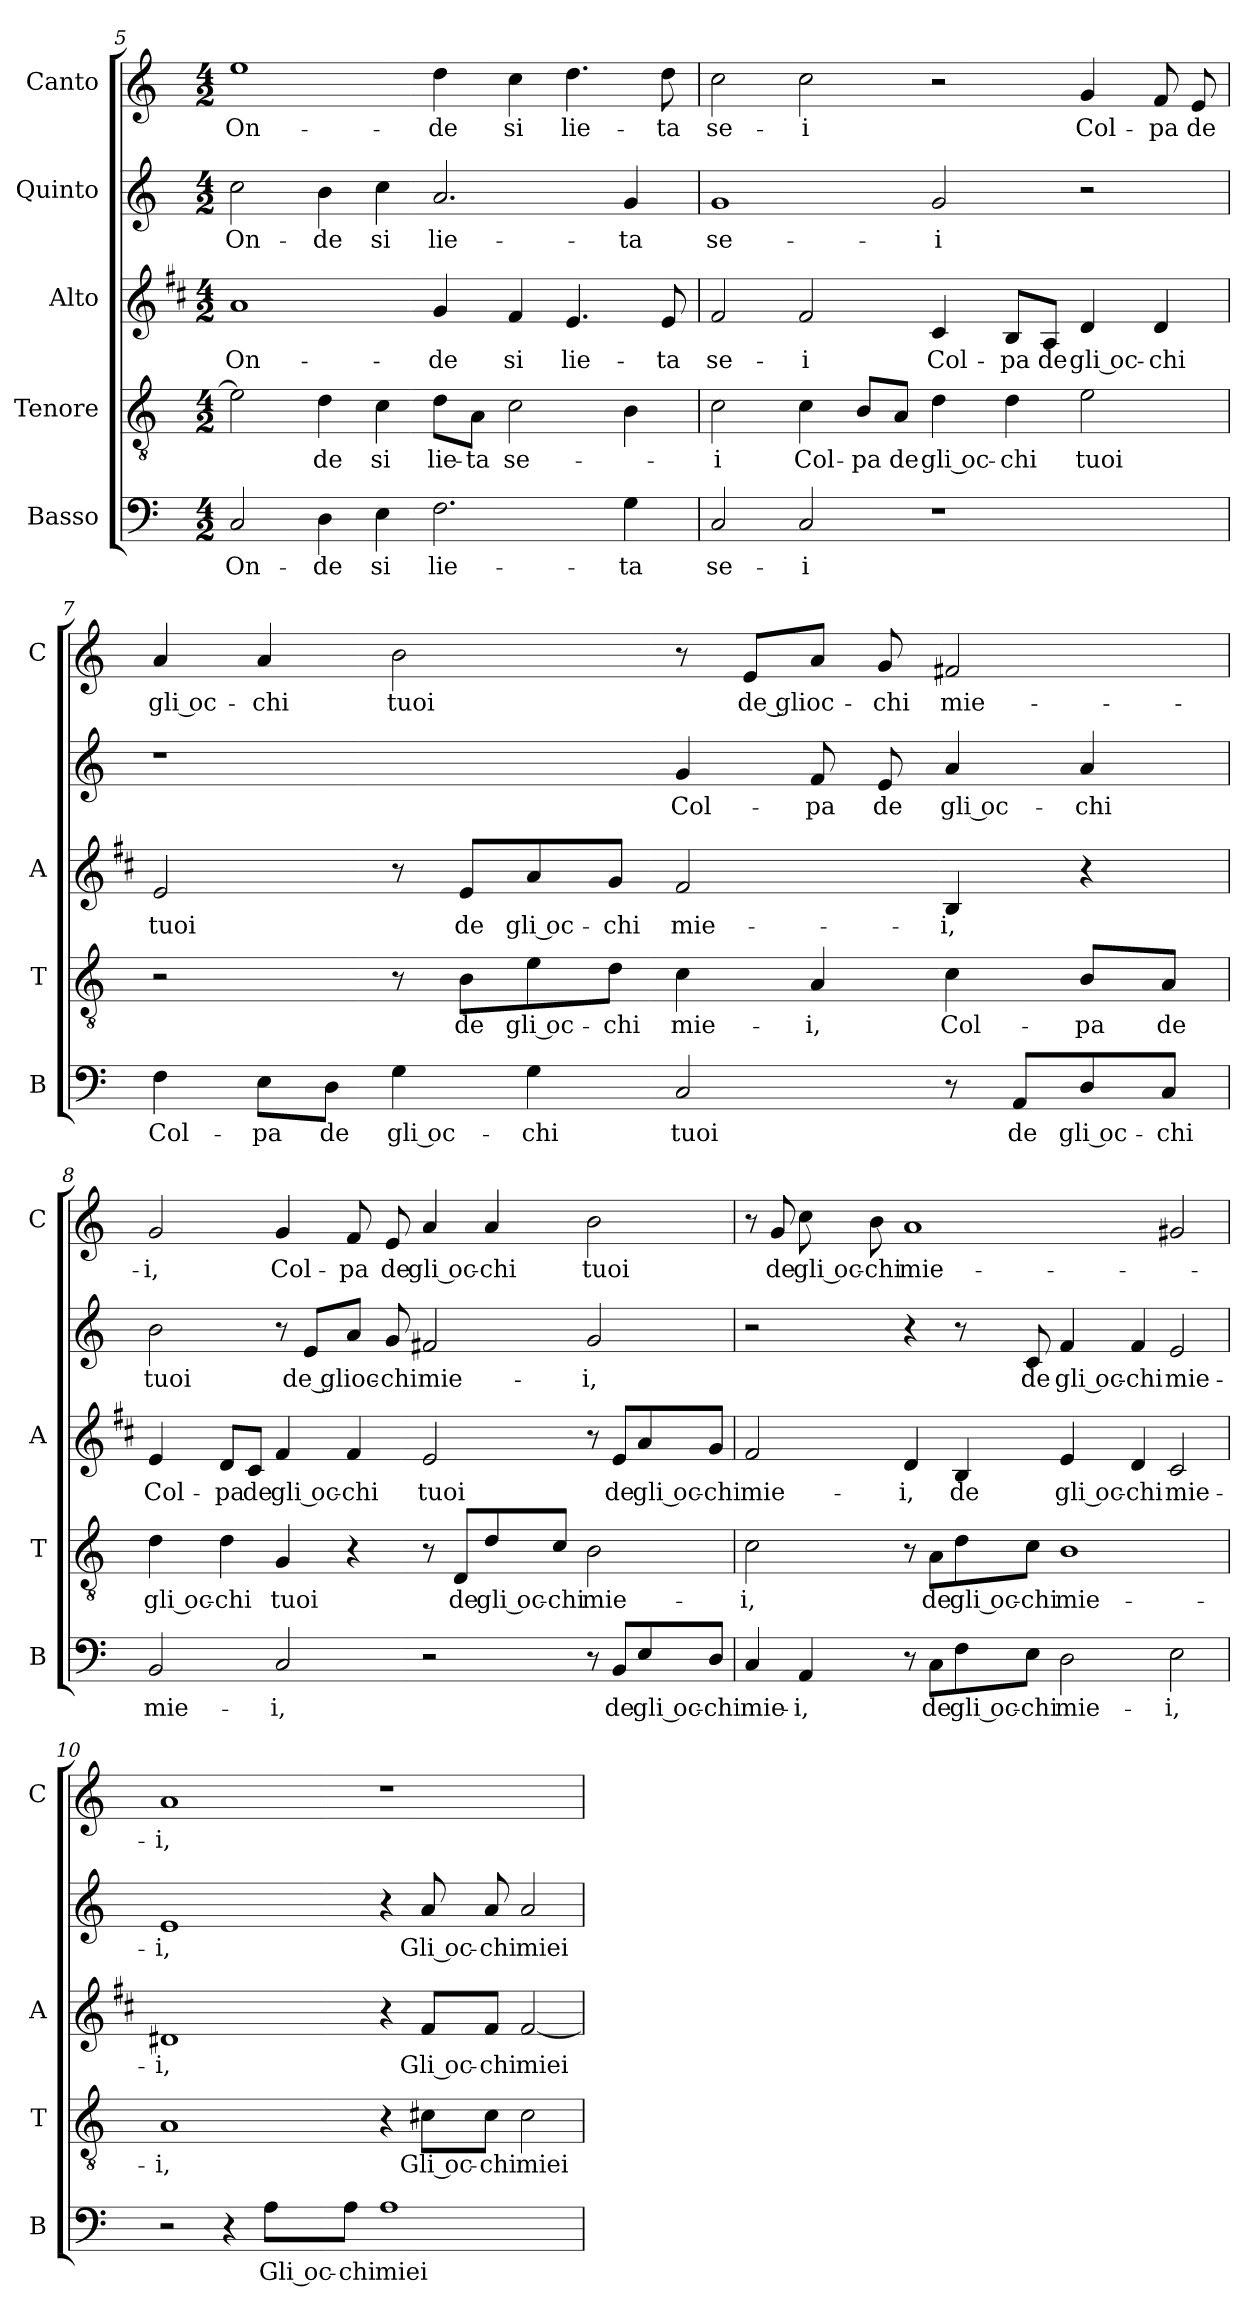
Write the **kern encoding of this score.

**kern	**text	**kern	**text	**kern	**text	**kern	**text	**kern	**text
*part5	*part5	*part4	*part4	*part3	*part3	*part2	*part2	*part1	*part1
*staff5	*staff5	*staff4	*staff4	*staff3	*staff3	*staff2	*staff2	*staff1	*staff1
*I"Basso	*	*I"Tenore	*	*I"Alto	*	*I"Quinto	*	*I"Canto	*
*I'B	*	*I'T	*	*I'A	*	*	*	*I'C	*
*clefF4	*	*clefGv2	*	*clefG2	*	*clefG2	*	*clefG2	*
*	*	*	*	*ITrd1c2	*	*	*	*	*
*k[]	*	*k[]	*	*k[]	*	*k[]	*	*k[]	*
*C:	*	*C:	*	*C:	*	*C:	*	*C:	*
*M4/2	*	*M4/2	*	*M4/2	*	*M4/2	*	*M4/2	*
=5	=5	=5	=5	=5	=5	=5	=5	=5	=5
!	!LO:LY:b	!	!	!	!LO:LY:b	!	!LO:LY:b	!	!LO:LY:b
2C/	On-	2e\]	.	1g	On-	2cc\	On-	1ee	On-
!	!LO:LY:b	!	!LO:LY:b	!	!	!	!LO:LY:b	!	!
4D\	-de	4d\	-de	.	.	4b\	-de	.	.
!	!LO:LY:b	!	!LO:LY:b	!	!	!	!LO:LY:b	!	!
4E\	si	4c\	si	.	.	4cc\	si	.	.
!	!LO:LY:b	!	!LO:LY:b	!	!LO:LY:b	!	!LO:LY:b	!	!LO:LY:b
2.F\	lie-	8d\L	lie-	4f/	-de	2.a/	lie-	4dd\	-de
!	!	!	!LO:LY:b	!	!	!	!	!	!
.	.	8A\J	-ta	.	.	.	.	.	.
!	!	!	!LO:LY:b	!	!LO:LY:b	!	!	!	!LO:LY:b
.	.	2c\	se-	4e/	si	.	.	4cc\	si
!	!	!	!	!	!LO:LY:b	!	!	!	!LO:LY:b
.	.	.	.	4.d/	lie-	.	.	4.dd\	lie-
!	!LO:LY:b	!	!	!	!	!	!LO:LY:b	!	!
4G\	-ta	4B\	.	.	.	4g/	-ta	.	.
!	!	!	!	!	!LO:LY:b	!	!	!	!LO:LY:b
.	.	.	.	8d/	-ta	.	.	8dd\	-ta
=6	=6	=6	=6	=6	=6	=6	=6	=6	=6
!	!LO:LY:b	!	!LO:LY:b	!	!LO:LY:b	!	!LO:LY:b	!	!LO:LY:b
2C/	se-	2c\	-i	2e/	se-	1g	se-	2cc\	se-
!	!LO:LY:b	!	!LO:LY:b	!	!LO:LY:b	!	!	!	!LO:LY:b
2C/	-i	4c\	Col-	2e/	-i	.	.	2cc\	-i
!	!	!	!LO:LY:b	!	!	!	!	!	!
.	.	8B/L	-pa	.	.	.	.	.	.
!	!	!	!LO:LY:b	!	!	!	!	!	!
.	.	8A/J	de	.	.	.	.	.	.
!	!	!	!LO:LY:b	!	!LO:LY:b	!	!LO:LY:b	!	!
1r	.	4d\	gli oc-	4B/	Col-	2g/	-i	2r	.
!	!	!	!LO:LY:b	!	!LO:LY:b	!	!	!	!
.	.	4d\	-chi	8A/L	-pa	.	.	.	.
!	!	!	!	!	!LO:LY:b	!	!	!	!
.	.	.	.	8G/J	de	.	.	.	.
!	!	!	!LO:LY:b	!	!LO:LY:b	!	!	!	!LO:LY:b
.	.	2e\	tuoi	4c/	gli oc-	2r	.	4g/	Col-
!	!	!	!	!	!LO:LY:b	!	!	!	!LO:LY:b
.	.	.	.	4c/	-chi	.	.	8f/	-pa
!	!	!	!	!	!	!	!	!	!LO:LY:b
.	.	.	.	.	.	.	.	8e/	de
!!LO:PB:g=z
=7	=7	=7	=7	=7	=7	=7	=7	=7	=7
!	!LO:LY:b	!	!	!	!LO:LY:b	!	!	!	!LO:LY:b
4F\	Col-	2r	.	2d/	tuoi	1r	.	4a/	gli oc-
!	!LO:LY:b	!	!	!	!	!	!	!	!LO:LY:b
8E\L	-pa	.	.	.	.	.	.	4a/	-chi
!	!LO:LY:b	!	!	!	!	!	!	!	!
8D\J	de	.	.	.	.	.	.	.	.
!	!LO:LY:b	!	!	!	!	!	!	!	!LO:LY:b
4G\	gli oc-	8r	.	8r	.	.	.	2b\	tuoi
!	!	!	!LO:LY:b	!	!LO:LY:b	!	!	!	!
.	.	8B\L	de	8d/L	de	.	.	.	.
!	!LO:LY:b	!	!LO:LY:b	!	!LO:LY:b	!	!	!	!
4G\	-chi	8e\	gli oc-	8g/	gli oc-	.	.	.	.
!	!	!	!LO:LY:b	!	!LO:LY:b	!	!	!	!
.	.	8d\J	-chi	8f/J	-chi	.	.	.	.
!	!LO:LY:b	!	!LO:LY:b	!	!LO:LY:b	!	!LO:LY:b	!	!
2C/	tuoi	4c\	mie-	2e/	mie-	4g/	Col-	8r	.
!	!	!	!	!	!	!	!	!	!LO:LY:b
.	.	.	.	.	.	.	.	8e/L	de glioc-
!	!	!	!LO:LY:b	!	!	!	!LO:LY:b	!	!
.	.	4A/	-i,	.	.	8f/	-pa	8a/J	.
!	!	!	!	!	!	!	!LO:LY:b	!	!LO:LY:b
.	.	.	.	.	.	8e/	de	8g/	-chi
!	!	!	!LO:LY:b	!	!LO:LY:b	!	!LO:LY:b	!	!LO:LY:b
8r	.	4c\	Col-	4A/	-i,	4a/	gli oc-	2f#X/	mie-
!	!LO:LY:b	!	!	!	!	!	!	!	!
8AA/L	de	.	.	.	.	.	.	.	.
!	!LO:LY:b	!	!LO:LY:b	!	!	!	!LO:LY:b	!	!
8D/	gli oc-	8B/L	-pa	4r	.	4a/	-chi	.	.
!	!LO:LY:b	!	!LO:LY:b	!	!	!	!	!	!
8C/J	-chi	8A/J	de	.	.	.	.	.	.
=8	=8	=8	=8	=8	=8	=8	=8	=8	=8
!	!LO:LY:b	!	!LO:LY:b	!	!LO:LY:b	!	!LO:LY:b	!	!LO:LY:b
2BB/	mie-	4d\	gli oc-	4d/	Col-	2b\	tuoi	2g/	-i,
!	!	!	!LO:LY:b	!	!LO:LY:b	!	!	!	!
.	.	4d\	-chi	8c/L	-pa	.	.	.	.
!	!	!	!	!	!LO:LY:b	!	!	!	!
.	.	.	.	8B/J	de	.	.	.	.
!	!LO:LY:b	!	!LO:LY:b	!	!LO:LY:b	!	!	!	!LO:LY:b
2C/	-i,	4G/	tuoi	4e/	gli oc-	8r	.	4g/	Col-
!	!	!	!	!	!	!	!LO:LY:b	!	!
.	.	.	.	.	.	8e/L	de glioc-	.	.
!	!	!	!	!	!LO:LY:b	!	!	!	!LO:LY:b
.	.	4r	.	4e/	-chi	8a/J	.	8f/	-pa
!	!	!	!	!	!	!	!LO:LY:b	!	!LO:LY:b
.	.	.	.	.	.	8g/	-chi	8e/	de
!	!	!	!	!	!LO:LY:b	!	!LO:LY:b	!	!LO:LY:b
2r	.	8r	.	2d/	tuoi	2f#X/	mie-	4a/	gli oc-
!	!	!	!LO:LY:b	!	!	!	!	!	!
.	.	8D/L	de	.	.	.	.	.	.
!	!	!	!LO:LY:b	!	!	!	!	!	!LO:LY:b
.	.	8d/	gli oc-	.	.	.	.	4a/	-chi
!	!	!	!LO:LY:b	!	!	!	!	!	!
.	.	8c/J	-chi	.	.	.	.	.	.
!	!	!	!LO:LY:b	!	!	!	!LO:LY:b	!	!LO:LY:b
8r	.	2B\	mie-	8r	.	2g/	-i,	2b\	tuoi
!	!LO:LY:b	!	!	!	!LO:LY:b	!	!	!	!
8BB/L	de	.	.	8d/L	de	.	.	.	.
!	!LO:LY:b	!	!	!	!LO:LY:b	!	!	!	!
8E/	gli oc-	.	.	8g/	gli oc-	.	.	.	.
!	!LO:LY:b	!	!	!	!LO:LY:b	!	!	!	!
8D/J	-chi	.	.	8f/J	-chi	.	.	.	.
!!LO:LB:g=z
=9	=9	=9	=9	=9	=9	=9	=9	=9	=9
!	!LO:LY:b	!	!LO:LY:b	!	!LO:LY:b	!	!	!	!
4C/	mie-	2c\	-i,	2e/	mie-	2r	.	8r	.
!	!	!	!	!	!	!	!	!	!LO:LY:b
.	.	.	.	.	.	.	.	8g/	de
!	!LO:LY:b	!	!	!	!	!	!	!	!LO:LY:b
4AA/	-i,	.	.	.	.	.	.	8cc\	gli oc-
!	!	!	!	!	!	!	!	!	!LO:LY:b
.	.	.	.	.	.	.	.	8b\	-chi
!	!	!	!	!	!LO:LY:b	!	!	!	!LO:LY:b
8r	.	8r	.	4c/	-i,	4r	.	1a	mie-
!	!LO:LY:b	!	!LO:LY:b	!	!	!	!	!	!
8C\L	de	8A\L	de	.	.	.	.	.	.
!	!LO:LY:b	!	!LO:LY:b	!	!LO:LY:b	!	!	!	!
8F\	gli oc-	8d\	gli oc-	4A/	de	8r	.	.	.
!	!LO:LY:b	!	!LO:LY:b	!	!	!	!LO:LY:b	!	!
8E\J	-chi	8c\J	-chi	.	.	8c/	de	.	.
!	!LO:LY:b	!	!LO:LY:b	!	!LO:LY:b	!	!LO:LY:b	!	!
2D\	mie-	1B	mie-	4d/	gli oc-	4f/	gli oc-	.	.
!	!	!	!	!	!LO:LY:b	!	!LO:LY:b	!	!
.	.	.	.	4c/	-chi	4f/	-chi	.	.
!	!LO:LY:b	!	!	!	!LO:LY:b	!	!LO:LY:b	!	!
2E\	-i,	.	.	2B/	mie-	2e/	mie-	2g#X/	.
=10	=10	=10	=10	=10	=10	=10	=10	=10	=10
!	!	!	!LO:LY:b	!	!LO:LY:b	!	!LO:LY:b	!	!LO:LY:b
2r	.	1A	-i,	1c#X	-i,	1e	-i,	1a	-i,
4r	.	.	.	.	.	.	.	.	.
!	!LO:LY:b	!	!	!	!	!	!	!	!
8A\L	Gli oc-	.	.	.	.	.	.	.	.
!	!LO:LY:b	!	!	!	!	!	!	!	!
8A\J	-chi	.	.	.	.	.	.	.	.
!	!LO:LY:b	!	!	!	!	!	!	!	!
1A	miei	4r	.	4r	.	4r	.	1r	.
!	!	!	!LO:LY:b	!	!LO:LY:b	!	!LO:LY:b	!	!
.	.	8c#X\L	Gli oc-	8e/L	Gli oc-	8a/	Gli oc-	.	.
!	!	!	!LO:LY:b	!	!LO:LY:b	!	!LO:LY:b	!	!
.	.	8c#\J	-chi	8e/J	-chi	8a/	-chi	.	.
!	!	!	!LO:LY:b	!	!LO:LY:b	!	!LO:LY:b	!	!
.	.	2c#\	miei	[2e/	miei	2a/	miei	.	.
=	=	=	=	=	=	=	=	=	=
*-	*-	*-	*-	*-	*-	*-	*-	*-	*-
